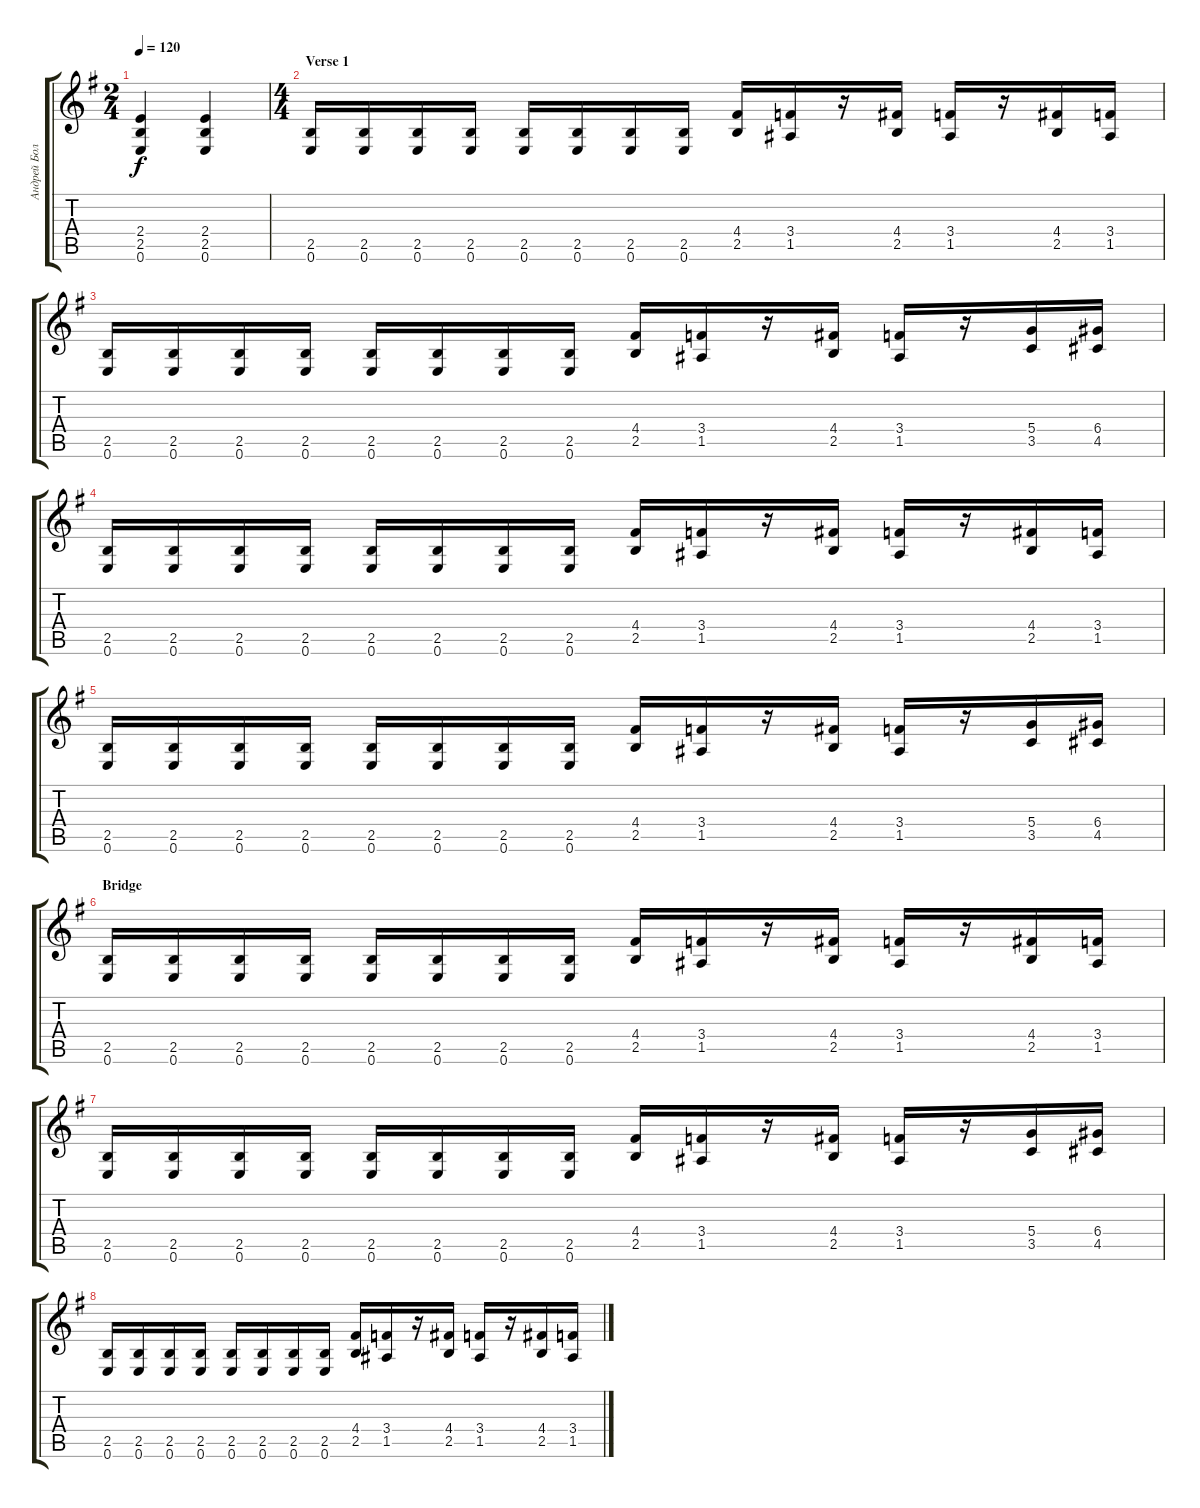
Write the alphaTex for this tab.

\track ("Андрей Большаков" "Андрей Бол") {instrument distortionguitar}
\staff {score tabs}
\tuning (E4 B3 G3 D3 A2 E2) {hide}
\ts (2 4)
\tempo 120
\clef g2
\ks eminor
(2.4 2.5 0.6).4{dy f} (2.4 2.5 0.6).4 |
\ts (4 4)
\section ("" "Verse 1")
(2.5 0.6).16 (2.5 0.6).16 (2.5 0.6).16 (2.5 0.6).16 (2.5 0.6).16 (2.5 0.6).16 (2.5 0.6).16 (2.5 0.6).16 (4.4 2.5).16 (3.4 1.5).16 r.16 (4.4 2.5).16 (3.4 1.5).16 r.16 (4.4 2.5).16 (3.4 1.5).16 |
(2.5 0.6).16 (2.5 0.6).16 (2.5 0.6).16 (2.5 0.6).16 (2.5 0.6).16 (2.5 0.6).16 (2.5 0.6).16 (2.5 0.6).16 (4.4 2.5).16 (3.4 1.5).16 r.16 (4.4 2.5).16 (3.4 1.5).16 r.16 (5.4 3.5).16 (6.4 4.5).16 |
(2.5 0.6).16 (2.5 0.6).16 (2.5 0.6).16 (2.5 0.6).16 (2.5 0.6).16 (2.5 0.6).16 (2.5 0.6).16 (2.5 0.6).16 (4.4 2.5).16 (3.4 1.5).16 r.16 (4.4 2.5).16 (3.4 1.5).16 r.16 (4.4 2.5).16 (3.4 1.5).16 |
(2.5 0.6).16 (2.5 0.6).16 (2.5 0.6).16 (2.5 0.6).16 (2.5 0.6).16 (2.5 0.6).16 (2.5 0.6).16 (2.5 0.6).16 (4.4 2.5).16 (3.4 1.5).16 r.16 (4.4 2.5).16 (3.4 1.5).16 r.16 (5.4 3.5).16 (6.4 4.5).16 |
\section ("" "Bridge")
(2.5 0.6).16 (2.5 0.6).16 (2.5 0.6).16 (2.5 0.6).16 (2.5 0.6).16 (2.5 0.6).16 (2.5 0.6).16 (2.5 0.6).16 (4.4 2.5).16 (3.4 1.5).16 r.16 (4.4 2.5).16 (3.4 1.5).16 r.16 (4.4 2.5).16 (3.4 1.5).16 |
(2.5 0.6).16 (2.5 0.6).16 (2.5 0.6).16 (2.5 0.6).16 (2.5 0.6).16 (2.5 0.6).16 (2.5 0.6).16 (2.5 0.6).16 (4.4 2.5).16 (3.4 1.5).16 r.16 (4.4 2.5).16 (3.4 1.5).16 r.16 (5.4 3.5).16 (6.4 4.5).16 |
(2.5 0.6).16 (2.5 0.6).16 (2.5 0.6).16 (2.5 0.6).16 (2.5 0.6).16 (2.5 0.6).16 (2.5 0.6).16 (2.5 0.6).16 (4.4 2.5).16 (3.4 1.5).16 r.16 (4.4 2.5).16 (3.4 1.5).16 r.16 (4.4 2.5).16 (3.4 1.5).16
